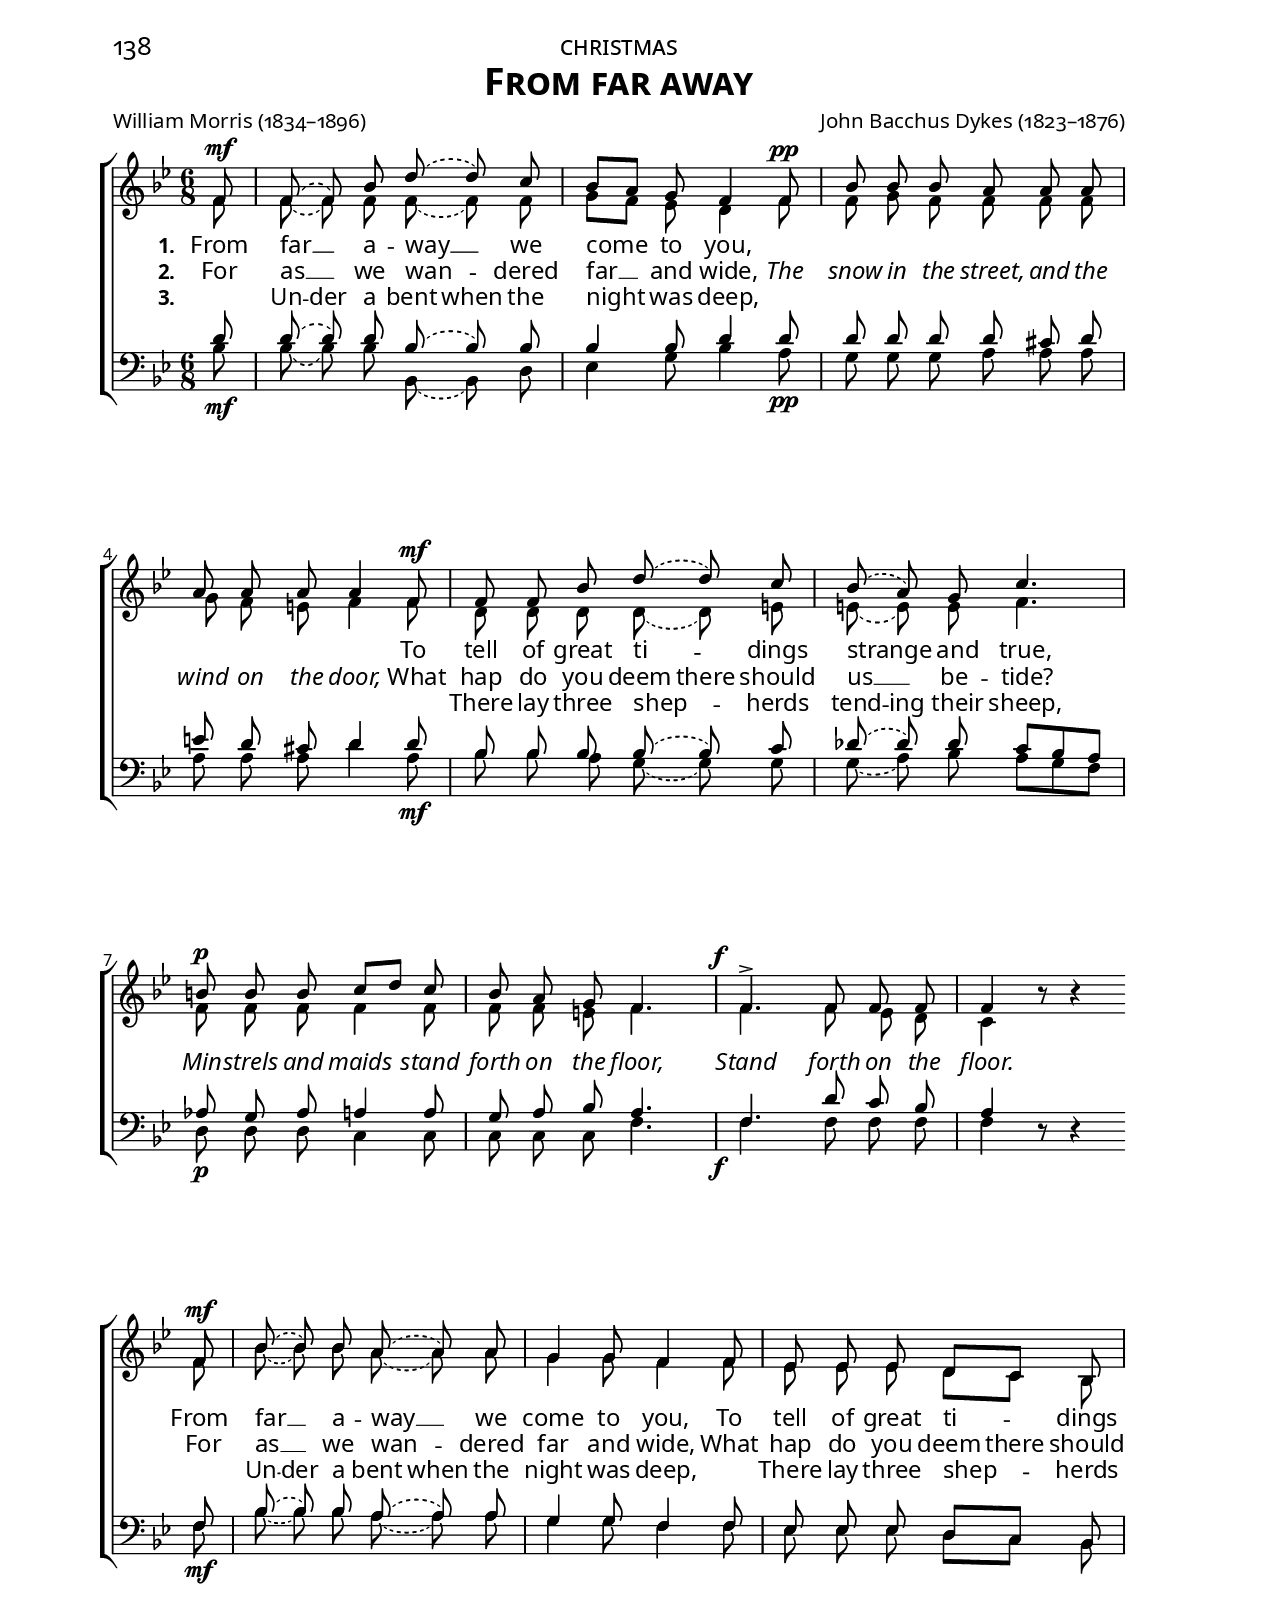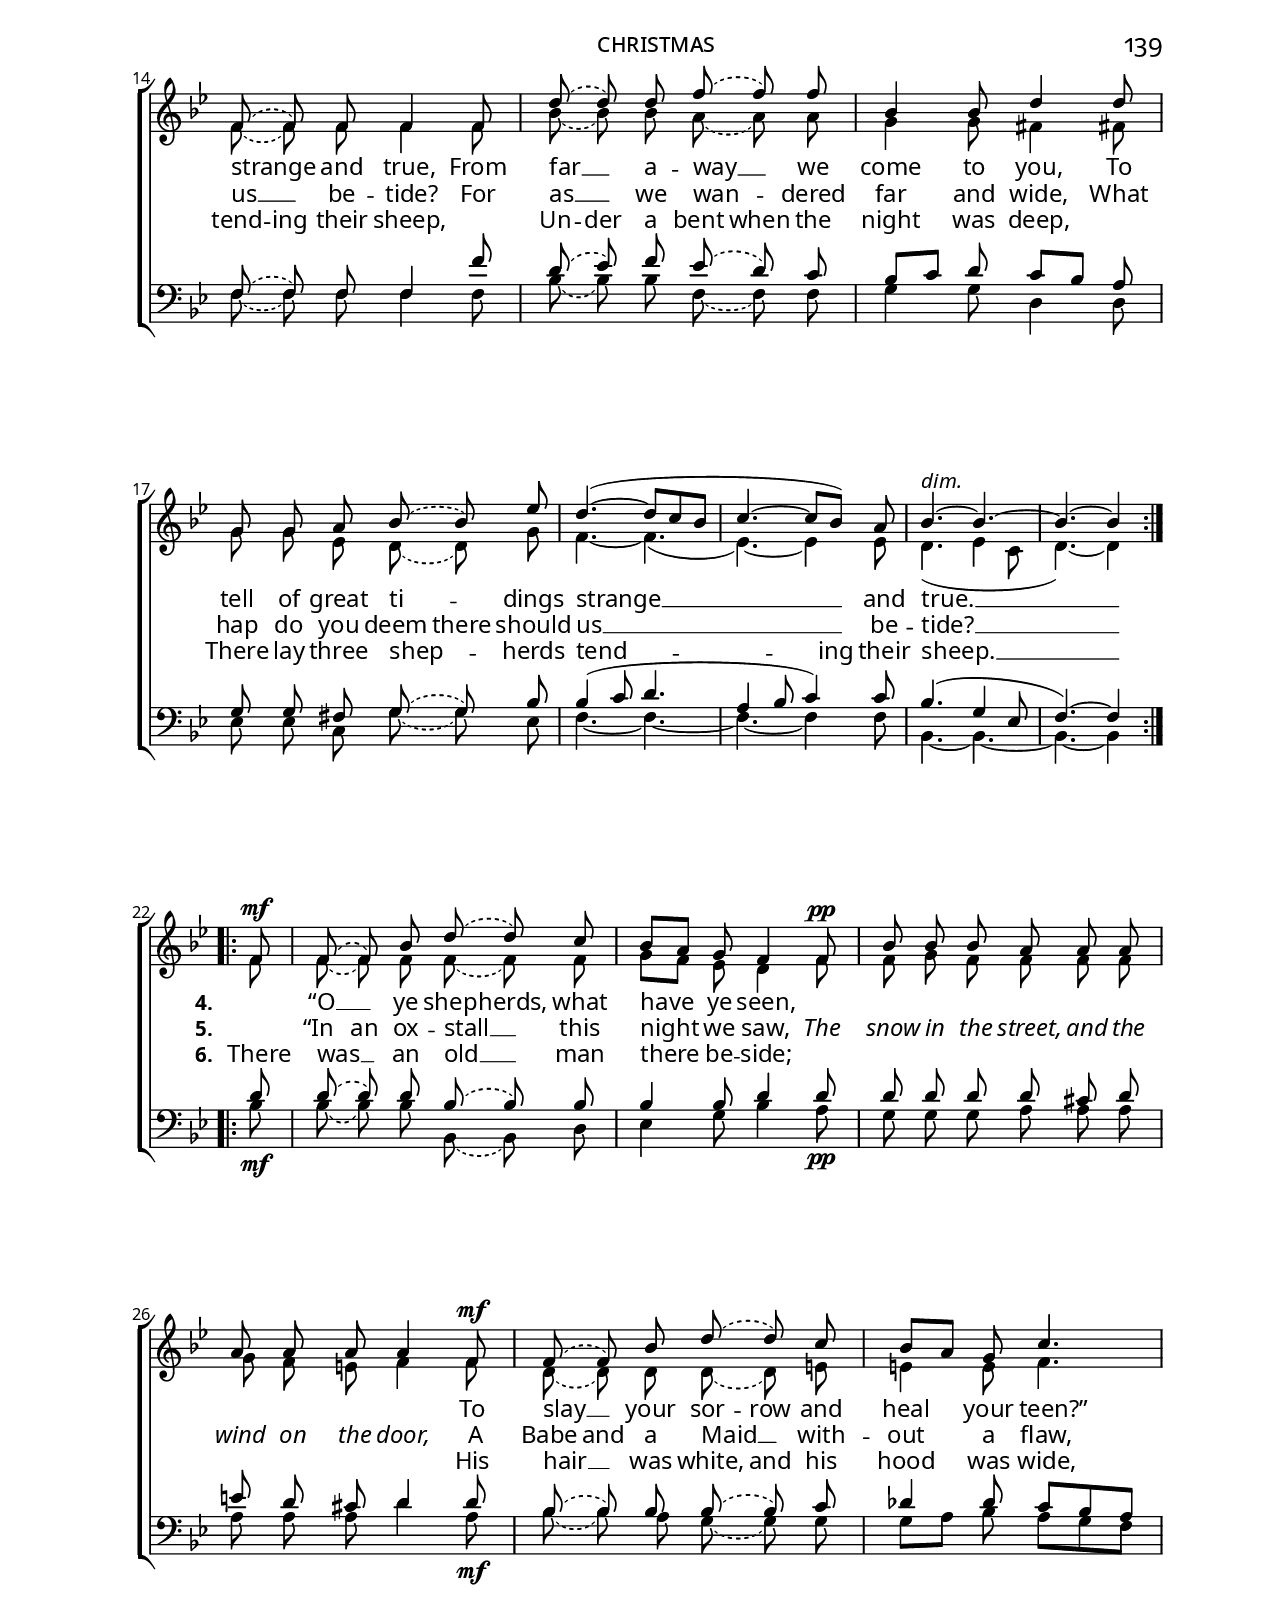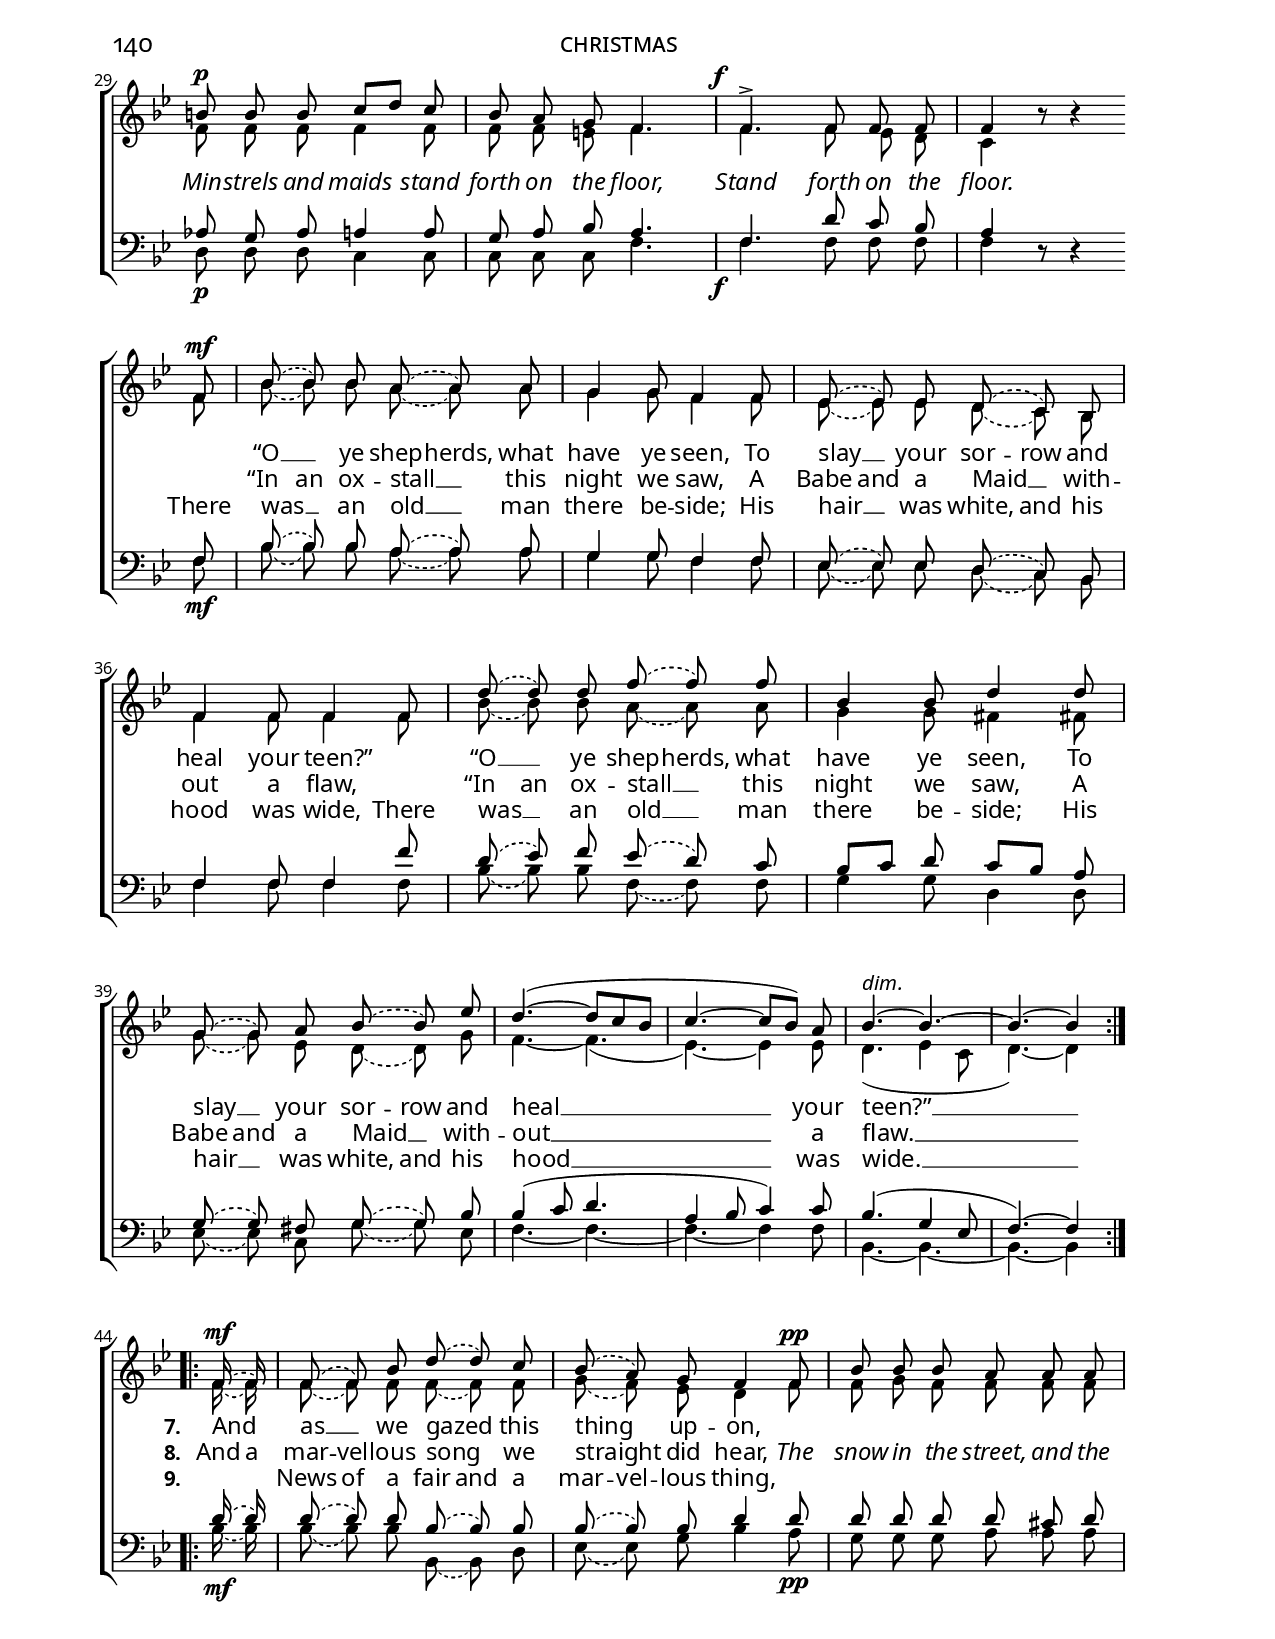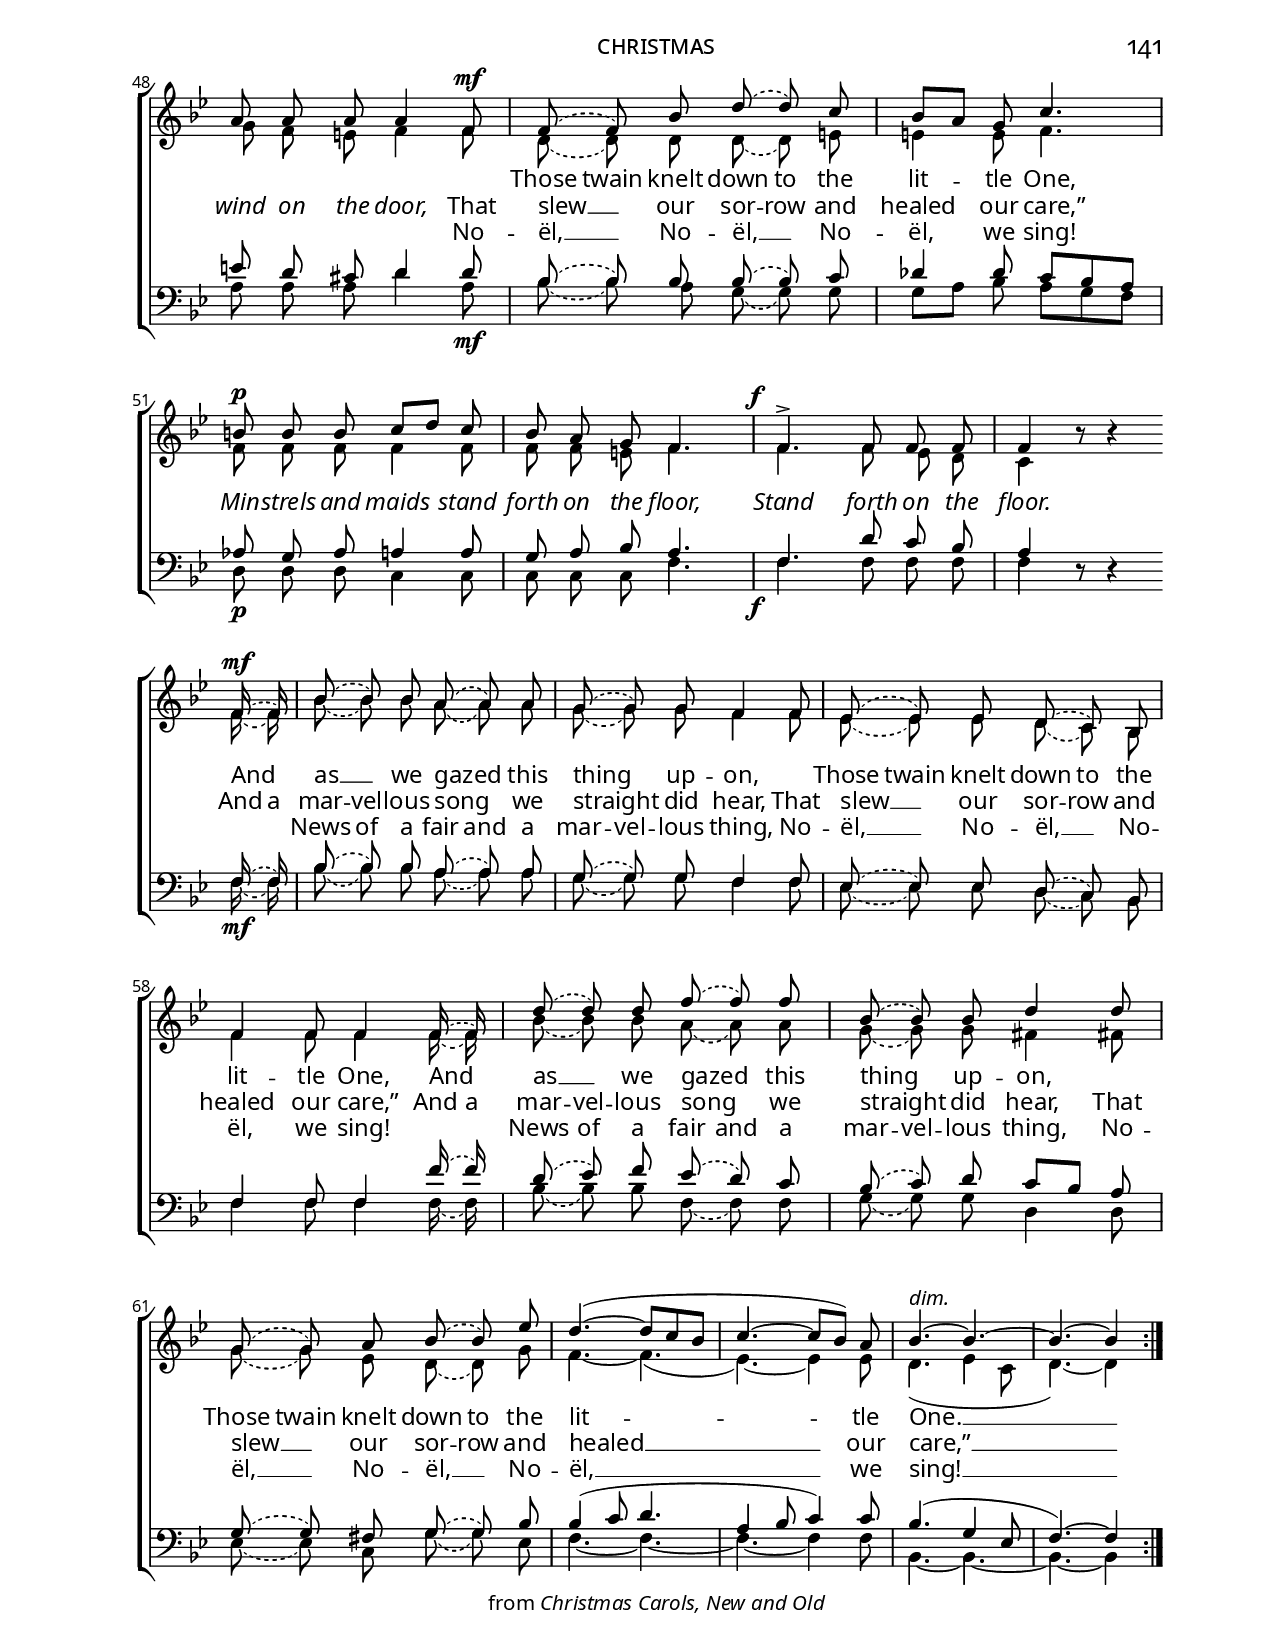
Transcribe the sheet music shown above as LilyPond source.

\version "2.24.0"
\include "util.ly"
\header {
  title = \markup{\override #'(font-name . "Garamond Premier Pro Semibold"){ \abs-fontsize #18 \smallCapsOldStyle"From far away"}}
  poet = \markup\oldStyleNum"William Morris (1834–1896)"
  composer = \markup\oldStyleNum"John Bacchus Dykes (1823–1876)"
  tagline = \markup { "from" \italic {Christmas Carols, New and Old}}
}
\paper {
  %print-all-headers = ##t
  paper-height = 11\in
  paper-width = 8.5\in
  indent = 0\in
  %system-system-spacing = #'((basic-distance . 10) (padding . 0))
  system-system-spacing =
    #'((basic-distance . 0)
       (minimum-distance . 0)
       (padding . -5)
       (stretchability . 100))
  ragged-last-bottom = ##f
  ragged-bottom = ##f
  two-sided = ##t
  inner-margin = 1\in
  outer-margin = 0.75\in
  top-margin = 0.26\in
  bottom-margin = 0.25\in
  first-page-number = #138
  print-first-page-number = ##t
  headerLine = \markup{\override #'(font-name . "Garamond Premier Pro") \smallCapsOldStyle"christmas"}
  oddHeaderMarkup = \markup\fill-line{
     \override #'(font-name . "Garamond Premier Pro")\abs-fontsize #12.5
     \combine 
        \fill-line{"" \if \should-print-page-number
        \oldStylePageNum""
        }
        \fill-line{\headerLine}
  }
  evenHeaderMarkup = \markup {
     \override #'(font-name . "Garamond Premier Pro")\abs-fontsize #12.5
     \combine
        \if \should-print-page-number
        \oldStylePageNum""
        \fill-line{\headerLine}
  }
}
#(set-global-staff-size 18) \paper{ #(define fonts (make-pango-font-tree "Garamond Premier Pro" "Garamond Premier Pro" "Garamond Premier Pro" (/ 18 20))) }
global = {
  \key bes \major
  \time 6/8
  \autoBeamOff
  \override DynamicLineSpanner.staff-padding = #0.0
  \override DynamicLineSpanner.Y-extent = #'(-1 . 1)
}

sopMusic = \relative c' {
  \repeat volta 3 {
    \partial 8 f8^\mf |
    \slurDashed
    f( f) bes8 d8( d) c8 |
    bes[ a] g f4 \bar"" f8^\pp |
    bes bes bes a a a |
    
    a a a a4 \bar"" f8^\mf |
    f f bes d8( d) c8 |
    bes( a) g c4. | 
    b8^\p b b c[ d] c |
    
    bes a g f4. |
    \once\override DynamicText.X-offset = #'-3
    f^>^\f f8 f f |
    f4 bes8\rest bes4\rest  \bar""
    f8^\mf |
    bes( bes) bes8 a8( a) a8 |
    
    g4 g8 f4 f8 |
    ees ees ees d[ c] bes |
    f'( f) f8 f4 \bar"" f8 |
    
    d'( d) d8 f8( f) f8 |
    bes,4 bes8 d4 \bar"" d8 |
    g, g a bes( bes) ees8 |
    
    \slurSolid
    d4.(~ d8[ c bes] |
    c4.~ c8[ bes]) a |
    bes4.~^\markup\italic"dim." bes~ |
    \partial 8*5 bes~ bes4 \break
  }
  
  
  %2ndPage
  \repeat volta 3 {
    \partial 8 f8^\mf |
    \slurDashed
    f( f) bes8 d8( d) c8 |
    bes[ a] g f4 \bar"" f8^\pp |
    bes bes bes a a a |
    
    a a a a4 \bar"" f8^\mf |
    f( f) bes d8( d) c8 |
    bes[ a] g c4. | 
    b8^\p b b c[ d] c |
    
    bes a g f4. |
    \once\override DynamicText.X-offset = #'-3
    f^>^\f f8 f f |
    f4 bes8\rest bes4\rest  \bar""
    f8^\mf |
    bes( bes) bes8 a8( a) a8 |
    
    g4 g8 f4 f8 |
    ees( ees) ees d( c) bes |
    f'4 f8 f4 \bar"" f8 |
    
    d'( d) d8 f8( f) f8 |
    bes,4 bes8 d4 \bar"" d8 |
    g,( g) a bes( bes) ees8 |
    
    \slurSolid
    d4.(~ d8[ c bes] |
    c4.~ c8[ bes]) a |
    bes4.~^\markup\italic"dim." bes~ |
    \partial 8*5 bes~ bes4 \break
  }
  
  
  
  
  %3rdPage
  \repeat volta 3 {
    \slurDashed
    \partial 8 f16(^\mf f) |
    f8( f) bes8 d8( d) c8 |
    bes( a) g f4 \bar"" f8^\pp |
    bes bes bes a a a |
    
    a a a a4 \bar"" f8^\mf |
    f( f) bes d8( d) c8 |
    bes[ a] g c4. | 
    b8^\p b b c[ d] c |
    
    bes a g f4. |
    \once\override DynamicText.X-offset = #'-3
    f^>^\f f8 f f |
    f4 bes8\rest bes4\rest  \bar""
    f16(^\mf f) |
    bes8( bes) bes8 a8( a) a8 |
    
    g( g) g8 f4 f8 |
    ees( ees) ees d( c) bes |
    f'4 f8 f4 \bar"" f16( f) |
    
    d'8( d) d8 f8( f) f8 |
    bes,( bes) bes8 d4 \bar"" d8 |
    g,( g) a bes( bes) ees8 |
    
    \slurSolid
    d4.(~ d8[ c bes] |
    c4.~ c8[ bes]) a |
    bes4.~^\markup\italic"dim." bes~ |
    \partial 8*5 bes~ bes4 \break
  }
}
sopWords = \lyricmode {
  
}

altoMusic = \relative c' {
  f8 |
  \slurDashed
  f( f) f8 f8( f) f8 |
  g[ f] ees d4 f8 |
  f g f f f f |
  
  g f e f4 f8 |
  d d d d( d) e8 |
  e( e) e8 f4. |
  f8 f f f4 f8 |
  
  f f e f4. |
  f f8 ees d |
  c4 s4. f8 |
  bes( bes) bes8 a( a) a8 |
  
  g4 g8 f4 f8 |
  ees ees ees d[ c] bes |
  f'( f) f8 f4 f8 |
  
  bes( bes) bes8 a( a) a8 |
  g4 g8 fis4 fis!8 |
  g g ees d( d) g8 |
  
  \slurSolid
  f4.~ f( |
  ees)~ ees4 ees8 |
  d4.( ees4 c8 |
  d4.)~ d4
  
  
  
  
  
  
  
  
  %2ndPageAlto
  f8 |
  \slurDashed
  f( f) f8 f8( f) f8 |
  g[ f] ees d4 f8 |
  f g f f f f |
  
  g f e f4 f8 |
  d( d) d d( d) e8 |
  e4 e8 f4. |
  f8 f f f4 f8 |
  
  f f e f4. |
  f f8 ees d |
  c4 s4. f8 |
  bes( bes) bes8 a( a) a8 |
  
  g4 g8 f4 f8 |
  ees( ees) ees d( c) bes |
  f'4 f8 f4 f8 |
  
  bes( bes) bes8 a( a) a8 |
  g4 g8 fis4 fis!8 |
  g( g) ees d( d) g8 |
  
  \slurSolid
  f4.~ f( |
  ees)~ ees4 ees8 |
  d4.( ees4 c8 |
  d4.)~ d4
  
  
  
  
  
  
  
  
  
  
  
  %3rdPageAlto
  \slurDashed
  f16( f) |
  f8( f) f8 f8( f) f8 |
  g( f) ees d4 f8 |
  f g f f f f |
  
  g f e f4 f8 |
  d( d) d d( d) e8 |
  e4 e8 f4. |
  f8 f f f4 f8 |
  
  f f e f4. |
  f f8 ees d |
  c4 s4. f16( f) |
  bes8( bes) bes8 a( a) a8 |
  
  g( g) g8 f4 f8 |
  ees( ees) ees d( c) bes |
  f'4 f8 f4 f16( f) |
  
  bes8( bes) bes8 a( a) a8 |
  g( g) g8 fis4 fis!8 |
  g( g) ees d( d) g8 |
  
  \slurSolid
  f4.~ f( |
  ees)~ ees4 ees8 |
  d4.( ees4 c8 |
  d4.)~ d4
}
altoWords = \lyricmode {
  \dropLyricsIX
  \set stanza = #"1. "
  From far __ a -- way __ we come to you,
  
  %\markup\italic The \markup\italic snow \markup\italic in \markup\italic the \markup\italic street, \markup\italic and \markup\italic the \markup\italic wind \markup\italic on \markup\italic the \markup\italic door,
  \repeat unfold 11 \skip1
  
  To tell of great ti -- \set associatedVoice = "sopranos"
  dings strange and true,
  \unset associatedVoice
  
  %\markup\italic Min -- \markup\italic strels \markup\italic and \markup\italic maids \markup\italic stand \markup\italic forth \markup\italic on \markup\italic the \markup\italic floor, \markup\italic Stand \markup\italic forth \markup\italic on \markup\italic the \markup\italic floor.
  \repeat unfold 14{\skip1}
  
  From far __ a -- way __ we come to you,
  To tell of great ti -- dings strange and true,
  From far __ a -- way __ we come to you,
  To tell of great ti -- \set associatedVoice = "sopranos"
  dings strange __ and true. __
  \unset associatedVoice
  
  
  
  \set stanza = #"4. "
  "" “O __ ye \set ignoreMelismata = ##t shep -- herds, \unset ignoreMelismata what have ye seen,
  
  %\markup\italic The \markup\italic snow \markup\italic in \markup\italic the \markup\italic street, \markup\italic and \markup\italic the \markup\italic wind \markup\italic on \markup\italic the \markup\italic door,
  \repeat unfold 11 \skip1
  
  To slay __ your \set ignoreMelismata = ##t sor -- row \unset ignoreMelismata and heal your teen?”
  
  %\markup\italic Min -- \markup\italic strels \markup\italic and \markup\italic maids \markup\italic stand \markup\italic forth \markup\italic on \markup\italic the \markup\italic floor, \markup\italic Stand \markup\italic forth \markup\italic on \markup\italic the \markup\italic floor.
  \repeat unfold 14{\skip1}
  
  \skip1 “O __ ye \set ignoreMelismata = ##t shep -- herds, \unset ignoreMelismata what have ye seen,
  To slay __ your \set ignoreMelismata = ##t sor -- row \unset ignoreMelismata and heal your teen?”
  \skip1 “O __ ye \set ignoreMelismata = ##t shep -- herds, \unset ignoreMelismata what have ye seen,
  To slay __ your \set ignoreMelismata = ##t sor -- row \unset ignoreMelismata and heal __ your teen?” __
  
  
  
  
  \set stanza = #"7. "
  And as __ we gazed this thing up -- on,
  
  %%\markup\italic The \markup\italic snow \markup\italic in \markup\italic the \markup\italic street, \markup\italic and \markup\italic the \markup\italic wind \markup\italic on \markup\italic the \markup\italic door,
  \repeat unfold 11 \skip1
  
  \set ignoreMelismata = ##t
  \skip1 Those twain knelt down to the lit -- tle One,
  
  %\markup\italic Min -- \markup\italic strels \markup\italic and \markup\italic maids \markup\italic stand \markup\italic forth \markup\italic on \markup\italic the \markup\italic floor, \markup\italic Stand \markup\italic forth \markup\italic on \markup\italic the \markup\italic floor.
  \repeat unfold 14{\skip1}
  
  And _ as __ _ we gazed _ this thing _ up -- on,
  \skip1 Those twain knelt down to the lit -- tle One,
  And _ as __ _ we gazed _ this thing _ up -- on,
  \skip1 Those twain knelt down to
  \unset ignoreMelismata
  the lit -- tle One. __
}
altoWordsII = \lyricmode {
  \dropLyricsIX
%\markup\italic 
  \set stanza = #"2. "
  For as __ we wan -- dered far __ and wide,
  
  \set associatedVoice = "sopranos"
  \markup\italic The \markup\italic snow \markup\italic in \markup\italic the \markup\italic street, \markup\italic and \markup\italic the \markup\italic wind \markup\italic on \markup\italic the \markup\italic door,
  \unset associatedVoice
  
  What hap do you \set ignoreMelismata = ##t deem there \unset ignoreMelismata should us __ be -- tide?
  
  \markup\italic Min -- \markup\italic strels \markup\italic and \markup\italic maids \markup\italic stand \markup\italic forth \markup\italic on \markup\italic the \markup\italic floor,
  \set associatedVoice = "sopranos"
  \markup\italic Stand \markup\italic forth \markup\italic on \markup\italic the \markup\italic floor.
  \unset associatedVoice
  %\repeat unfold 14{\skip1}
  
  For as __ we wan -- dered far and wide,
  What hap do you \set ignoreMelismata = ##t deem there \unset ignoreMelismata should us __ be -- tide?
  For as __ we wan -- dered far and wide,
  What hap do you \set ignoreMelismata = ##t deem there \unset ignoreMelismata \set associatedVoice = "sopranos"
  should us __ be -- tide? __
  \unset associatedVoice
  
  
  
  \set stanza = #"5. "
  "" \set ignoreMelismata = ##t
  “In an ox -- stall __ _ this night _ we saw,
  
  \set associatedVoice = "sopranos"
  \markup\italic The \markup\italic snow \markup\italic in \markup\italic the \markup\italic street, \markup\italic and \markup\italic the \markup\italic wind \markup\italic on \markup\italic the \markup\italic door,
  \unset associatedVoice
  
  A Babe and a Maid __ _ with -- out a flaw,
  
  \markup\italic Min -- \markup\italic strels \markup\italic and \markup\italic maids \markup\italic stand \markup\italic forth \markup\italic on \markup\italic the \markup\italic floor,
  \set associatedVoice = "sopranos"
  \markup\italic Stand \markup\italic forth \markup\italic on \markup\italic the \markup\italic floor.
  \unset associatedVoice
  %\repeat unfold 14{\skip1}
  
  \skip1 “In an ox -- stall __ _ this night we saw,
  A Babe and a Maid __ _ with -- out a flaw,
  \skip1 “In an ox -- stall __ _ this night we saw,
  A Babe and a \unset ignoreMelismata
  Maid __ with -- out __ a flaw. __
  
  
  
  
  \set stanza = #"8. "
  \set ignoreMelismata = ##t
  And a mar -- vel -- lous song _ we straight _ did hear,
  
  \set associatedVoice = "sopranos"
  \markup\italic The \markup\italic snow \markup\italic in \markup\italic the \markup\italic street, \markup\italic and \markup\italic the \markup\italic wind \markup\italic on \markup\italic the \markup\italic door,
  \unset associatedVoice
  
  That slew __ _ our sor -- row and healed our care,”
  
  \markup\italic Min -- \markup\italic strels \markup\italic and \markup\italic maids \markup\italic stand \markup\italic forth \markup\italic on \markup\italic the \markup\italic floor,
  \set associatedVoice = "sopranos"
  \markup\italic Stand \markup\italic forth \markup\italic on \markup\italic the \markup\italic floor.
  \unset associatedVoice
  %\repeat unfold 14{\skip1}
  
  And a mar -- vel -- lous song _ we straight _ did hear,
  That slew __ _ our sor -- row and healed our care,”
  And a mar -- vel -- lous song _ we straight _ did hear,
  That slew __ _ our sor -- row
  \unset ignoreMelismata
  and healed __ our care,” __
}
altoWordsIII = \lyricmode {
  \dropLyricsIX
  \set stanza = #"3. "
  \skip1
  \set ignoreMelismata = ##t
  Un -- der a bent when the night _ was deep,
  
  %%\markup\italic The \markup\italic snow \markup\italic in \markup\italic the \markup\italic street, \markup\italic and \markup\italic the \markup\italic wind \markup\italic on \markup\italic the \markup\italic door,
  \repeat unfold 11 \skip1
  
  \skip1 There lay three shep -- _
  \set associatedVoice = "sopranos"
  herds tend -- ing their sheep,
  \unset ignoreMelismata
  \unset associatedVoice
  
  %\markup\italic Min -- \markup\italic strels \markup\italic and \markup\italic maids \markup\italic stand \markup\italic forth \markup\italic on \markup\italic the \markup\italic floor, \markup\italic Stand \markup\italic forth \markup\italic on \markup\italic the \markup\italic floor.
  \repeat unfold 14{\skip1}
  
  \skip1 \set ignoreMelismata = ##t
  Un -- der a bent when the night was deep,
  \skip1 There lay three shep -- _ herds tend -- ing their sheep,
  \skip1 Un -- der a bent when the night was deep,
  \skip1 There lay three shep -- _ herds
  \set associatedVoice = "sopranos"
  tend -- _ _ _ _ _ ing
  \unset ignoreMelismata
  their sheep. __
  \unset associatedVoice
  
  
  
  \set stanza = #"6. "
  There was __ an old __ man there be -- side;
  
  %%\markup\italic The \markup\italic snow \markup\italic in \markup\italic the \markup\italic street, \markup\italic and \markup\italic the \markup\italic wind \markup\italic on \markup\italic the \markup\italic door,
  \repeat unfold 11 \skip1
  
  \set ignoreMelismata = ##t
  His hair __ _ was white, and his hood was wide,
  
  %\markup\italic Min -- \markup\italic strels \markup\italic and \markup\italic maids \markup\italic stand \markup\italic forth \markup\italic on \markup\italic the \markup\italic floor, \markup\italic Stand \markup\italic forth \markup\italic on \markup\italic the \markup\italic floor.
  \repeat unfold 14{\skip1}
  
  There was __ _ an old __ _ man there be -- side;
  His hair __ _ was white, and his hood was wide,
  There was __ _ an old __ _ man there be -- side;
  His hair __ _ was white, and
  \unset ignoreMelismata
  his hood __ was wide. __
  
  
  
  
  \set stanza = #"9. "
  \set ignoreMelismata = ##t
  "" "" News of a fair and a mar -- vel -- lous thing,
  
  %%\markup\italic The \markup\italic snow \markup\italic in \markup\italic the \markup\italic street, \markup\italic and \markup\italic the \markup\italic wind \markup\italic on \markup\italic the \markup\italic door,
  \repeat unfold 11 \skip1
  
  No -- ël, __ _ No -- ël, __ _ No -- ël, we sing!
  
  %\markup\italic Min -- \markup\italic strels \markup\italic and \markup\italic maids \markup\italic stand \markup\italic forth \markup\italic on \markup\italic the \markup\italic floor, \markup\italic Stand \markup\italic forth \markup\italic on \markup\italic the \markup\italic floor.
  \repeat unfold 14{\skip1}
  
  "" "" News of a fair and a mar -- vel -- lous thing,
  No -- ël, __ _ No -- ël, __ _ No -- ël, we sing!
  "" "" News of a fair and a mar -- vel -- lous thing,
  \unset ignoreMelismata
  No -- ël, __ No -- ël, __ No -- ël, __ we sing! __
}
altoWordsIV = \lyricmode {
}
altoWordsV = \lyricmode {
}
altoWordsVI = \lyricmode {
}
altoWordsVII = \lyricmode {
}
altoWordsVIII = \lyricmode {
}
altoWordsIX = \lyricmode {
}

tenorMusic = \relative c {
  d'8_\mf |
  \slurDashed
  d( d) d8 bes( bes) bes8 |
  bes4 bes8 d4 d8_\pp |
  d d d d cis d |
  
  e d cis d4 d8_\mf |
  bes bes bes bes( bes) c8 |
  des( des) des8 c[ bes a] |
  aes_\p g aes a4 a8 |
  
  g a bes a4. |
  \once\override DynamicText.X-offset = #'-3
  f4._\f d'8 c bes |
  a4 s4. f8_\mf |
  bes( bes) bes8 a8( a) a8 |
  
  g4 g8 f4 f8 |
  ees ees ees d[ c] bes |
  f'( f) f8 f4 f'8 |
  
  d( ees) f ees( d) c |
  bes[ c] d c[ bes] a |
  g g fis g( g) bes8 |
  
  \slurSolid
  bes4( c8 d4. |
  a4 bes8 c4) c8 |
  bes4.( g4 ees8 |
  f4.)~ f4
  
  
  
  
  
  
  %2ndPageTenor
  d'8_\mf |
  \slurDashed
  d( d) d8 bes( bes) bes8 |
  bes4 bes8 d4 d8_\pp |
  d d d d cis d |
  
  e d cis d4 d8_\mf |
  bes( bes) bes bes( bes) c8 |
  des4 des8 c[ bes a] |
  aes_\p g aes a4 a8 |
  
  g a bes a4. |
  \once\override DynamicText.X-offset = #'-3
  f4._\f d'8 c bes |
  a4 s4. f8_\mf |
  bes( bes) bes8 a8( a) a8 |
  
  g4 g8 f4 f8 |
  ees( ees) ees d( c) bes |
  f'4 f8 f4 f'8 |
  
  d( ees) f ees( d) c |
  bes[ c] d c[ bes] a |
  g( g) fis g( g) bes8 |
  
  \slurSolid
  bes4( c8 d4. |
  a4 bes8 c4) c8 |
  bes4.( g4 ees8 |
  f4.)~ f4
  
  
  
  
  
  
  
  
  %3rdPageTenor
  \slurDashed
  d'16(_\mf d) |
  d8( d) d8 bes( bes) bes8 |
  bes8( bes) bes8 d4 d8_\pp |
  d d d d cis d |
  
  e d cis d4 d8_\mf |
  bes( bes) bes bes( bes) c8 |
  des4 des8 c[ bes a] |
  aes_\p g aes a4 a8 |
  
  g a bes a4. |
  \once\override DynamicText.X-offset = #'-3
  f4._\f d'8 c bes |
  a4 s4. f16(_\mf f) |
  bes8( bes) bes8 a8( a) a8 |
  
  g8( g) g8 f4 f8 |
  ees( ees) ees d( c) bes |
  f'4 f8 f4 f'16( f) |
  
  d8( ees) f ees( d) c |
  bes( c) d c[ bes] a |
  g( g) fis g( g) bes8 |
  
  \slurSolid
  bes4( c8 d4. |
  a4 bes8 c4) c8 |
  bes4.( g4 ees8 |
  f4.)~ f4
}
tenorWords = \lyricmode {

}

bassMusic = \relative c {
  bes'8 |
  \slurDashed
  bes( bes) bes8 bes,( bes) d8 |
  ees4 g8 bes4 a8 |
  g g g a a a |
  
  a a a d4 a8 |
  bes bes a g( g) g8 |
  g( a) bes a[ g f] |
  d d d c4 c8 |
  
  c c c f4. |
  f f8 f f |
  f4 d8\rest d4\rest f8 |
  bes( bes) bes8 a( a) a8 |
  
  g4 g8 f4 f8 |
  ees ees ees d[ c] bes |
  f'8( f) f8 f4 f8 |
  
  bes( bes) bes8 f( f) f8 |
  g4 g8 d4 d8 |
  ees ees c g'( g) ees8 |
  
  f4.~ f~ |
  f~ f4 f8 |
  bes,4.~ bes~ |
  bes~ bes4
  
  
  
  
  
  
  %2ndPageBass
  bes'8 |
  \slurDashed
  bes( bes) bes8 bes,( bes) d8 |
  ees4 g8 bes4 a8 |
  g g g a a a |
  
  a a a d4 a8 |
  bes( bes) a g( g) g8 |
  g[ a] bes a[ g f] |
  d d d c4 c8 |
  
  c c c f4. |
  f f8 f f |
  f4 d8\rest d4\rest f8 |
  bes( bes) bes8 a( a) a8 |
  
  g4 g8 f4 f8 |
  ees( ees) ees d( c) bes |
  f'4 f8 f4 f8 |
  
  bes( bes) bes8 f( f) f8 |
  g4 g8 d4 d8 |
  ees( ees) c g'( g) ees8 |
  
  f4.~ f~ |
  f~ f4 f8 |
  bes,4.~ bes~ |
  bes~ bes4
  
  
  
  
  
  %3rdPageBass
  \slurDashed
  bes'16( bes) |
  bes8( bes) bes8 bes,( bes) d8 |
  ees8( ees) g8 bes4 a8 |
  g g g a a a |
  
  a a a d4 \bar"" a8 |
  bes( bes) a g( g) g8 |
  g[ a] bes a[ g f] |
  d d d c4 c8 |
  
  c c c f4. |
  f f8 f f |
  f4 d8\rest d4\rest f16( f) |
  bes8( bes) bes8 a( a) a8 |
  
  g( g) g8 f4 \bar"" f8 |
  ees( ees) ees d( c) bes |
  f'4 f8 f4 f16( f) |
  
  bes8( bes) bes8 f( f) f8 |
  g( g) g8 d4 d8 |
  ees( ees) c g'( g) ees8 |
  
  f4.~ f~ |
  f~ f4 f8 |
  bes,4.~ bes~ |
  bes~ bes4
}
bassWords = \lyricmode {

}

pianoRH = \relative c' {
  
}
pianoLH = \relative c' {
  
}

\score {
  <<
   \new ChoirStaff <<
%    \new Lyrics = sopranos \with { \override VerticalAxisGroup.nonstaff-relatedstaff-spacing = #'((basic-distance . 1)) }
    \new Staff = women <<
      \new Voice = "sopranos" { \voiceOne << \global \sopMusic >> }
      \new Voice = "altos" { \voiceTwo << \global \altoMusic >> }
    >>
    \new Lyrics \with { alignAboveContext = #"women" \override VerticalAxisGroup.nonstaff-relatedstaff-spacing = #'((basic-distance . 1))} \lyricsto "sopranos" \sopWords
    \new Lyrics = "altosIX"  \with { alignBelowContext = #"women" \override VerticalAxisGroup.nonstaff-relatedstaff-spacing = #'((basic-distance . 1))} \lyricsto "altos" \altoWordsIX
    \new Lyrics = "altosVIII"  \with { alignBelowContext = #"women" \override VerticalAxisGroup.nonstaff-relatedstaff-spacing = #'((basic-distance . 1))} \lyricsto "altos" \altoWordsVIII
    \new Lyrics = "altosVII"  \with { alignBelowContext = #"women" \override VerticalAxisGroup.nonstaff-relatedstaff-spacing = #'((basic-distance . 1))} \lyricsto "altos" \altoWordsVII
    \new Lyrics = "altosVI"  \with { alignBelowContext = #"women" \override VerticalAxisGroup.nonstaff-relatedstaff-spacing = #'((basic-distance . 1))} \lyricsto "altos" \altoWordsVI
    \new Lyrics = "altosV"  \with { alignBelowContext = #"women" \override VerticalAxisGroup.nonstaff-relatedstaff-spacing = #'((basic-distance . 1))} \lyricsto "altos" \altoWordsV
    \new Lyrics = "altosIV"  \with { alignBelowContext = #"women" \override VerticalAxisGroup.nonstaff-relatedstaff-spacing = #'((basic-distance . 1))} \lyricsto "altos" \altoWordsIV
    \new Lyrics = "altosIII"  \with { alignBelowContext = #"women" \override VerticalAxisGroup.nonstaff-relatedstaff-spacing = #'((basic-distance . 1))} \lyricsto "altos" \altoWordsIII
    \new Lyrics = "altosII"  \with { alignBelowContext = #"women" \override VerticalAxisGroup.nonstaff-relatedstaff-spacing = #'((basic-distance . 1))} \lyricsto "altos" \altoWordsII
    \new Lyrics = "altos"  \with { alignBelowContext = #"women" \override VerticalAxisGroup.nonstaff-relatedstaff-spacing = #'((padding . -0.5))} \lyricsto "altos" \altoWords
   \new Staff = men <<
      \clef bass
      \new Voice = "tenors" { \voiceOne << \global \tenorMusic >> }
      \new Voice = "basses" { \voiceTwo << \global \bassMusic >> }
    >>
    \new Lyrics \with { alignAboveContext = #"men" \override VerticalAxisGroup.nonstaff-relatedstaff-spacing = #'((basic-distance . 1)) } \lyricsto "tenors" \tenorWords
    \new Lyrics \with { alignBelowContext = #"men" \override VerticalAxisGroup.nonstaff-relatedstaff-spacing = #'((basic-distance . 1)) } \lyricsto "basses" \bassWords
  >>
%    \new PianoStaff << \new Staff { \new Voice { \pianoRH } } \new Staff { \clef "bass" \pianoLH } >>
  >>
  \layout {
  \context {
    \Lyrics
    \override LyricText.font-size = #1.3
  }
%6.14 \context {\Lyrics\override LyricText.font-size = #0.9 }
    \context {
      \Score
      \override SpacingSpanner.base-shortest-duration = #(ly:make-moment 1/4)
      \override SpacingSpanner.common-shortest-duration = #(ly:make-moment 1/4)
    }
    \context {
      % Remove all empty staves
      % \Staff \RemoveEmptyStaves \override VerticalAxisGroup.remove-first = ##t
    }
    \context {
      \Lyrics
      \override LyricText.X-offset = #center-on-word
    }
  }
}

